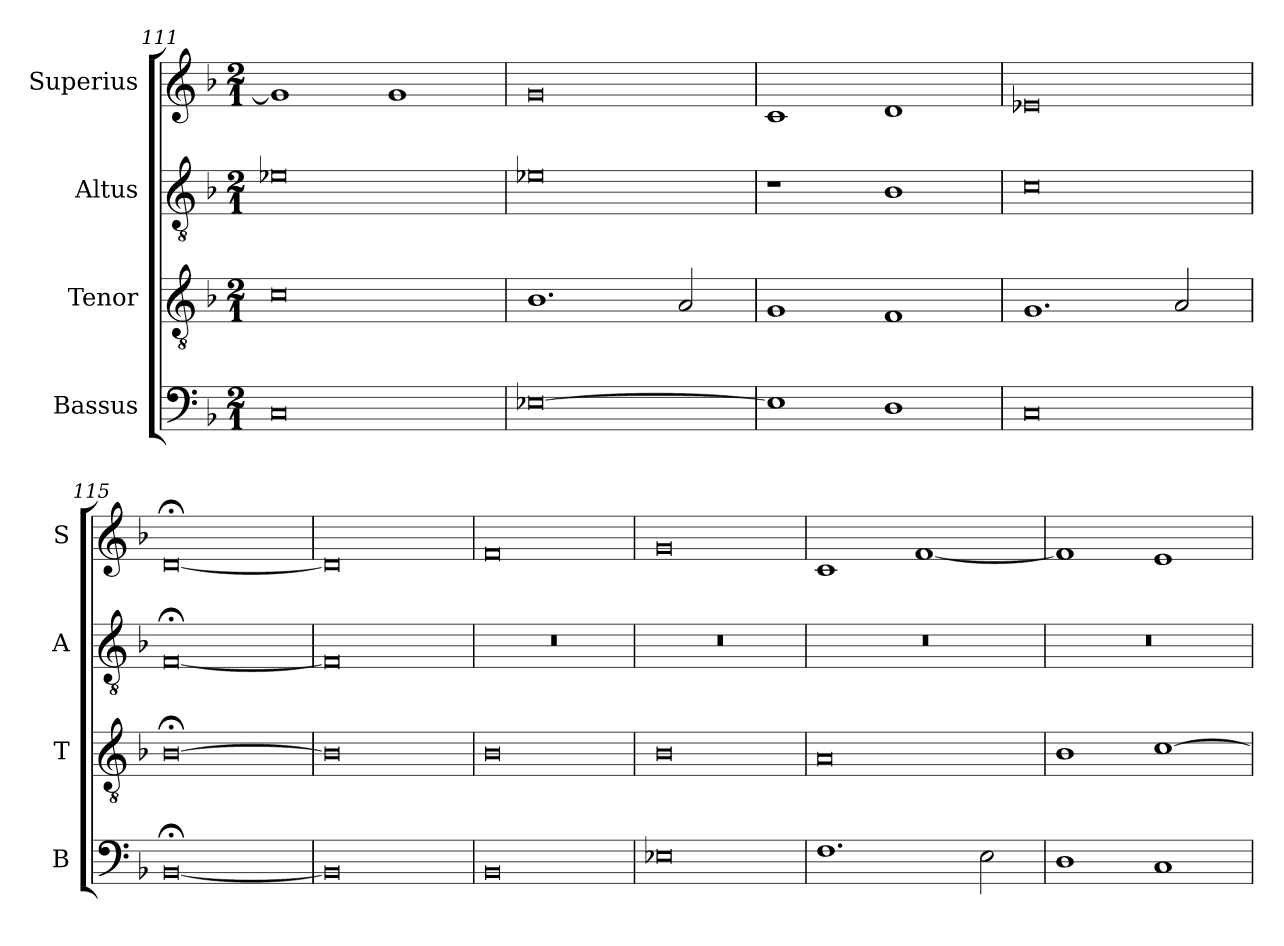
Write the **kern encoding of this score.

**kern	**kern	**kern	**kern
*part4	*part3	*part2	*part1
*staff4	*staff3	*staff2	*staff1
*I"Bassus	*I"Tenor	*I"Altus	*I"Superius
*I'B	*I'T	*I'A	*I'S
*clefF4	*clefGv2	*clefGv2	*clefG2
*k[b-]	*k[b-]	*k[b-]	*k[b-]
*M2/1	*M2/1	*M2/1	*M2/1
=111	=111	=111	=111
0C	0c	0e-X	1g]
.	.	.	1g
=112	=112	=112	=112
[0E-X	1.B-	0e-X	0g
.	2A/	.	.
=113	=113	=113	=113
1E-]	1G	1r	1c
1D	1F	1B-	1d
=114	=114	=114	=114
0C	1.G	0c	0e-X
.	2A/	.	.
=115	=115	=115	=115
[0BB-;<	[0B-;<	[0F;<	[0d;<
=116	=116	=116	=116
0BB-]	0B-]	0F]	0d]
=117	=117	=117	=117
0BB-	0B-	0r	0f
=118	=118	=118	=118
0E-X	0B-	0r	0g
=119	=119	=119	=119
1.F	0A	0r	1c
.	.	.	[1f
2E\	.	.	.
=120	=120	=120	=120
1D	1B-	0r	1f]
1C	[1c	.	1e
=	=	=	=
*-	*-	*-	*-
